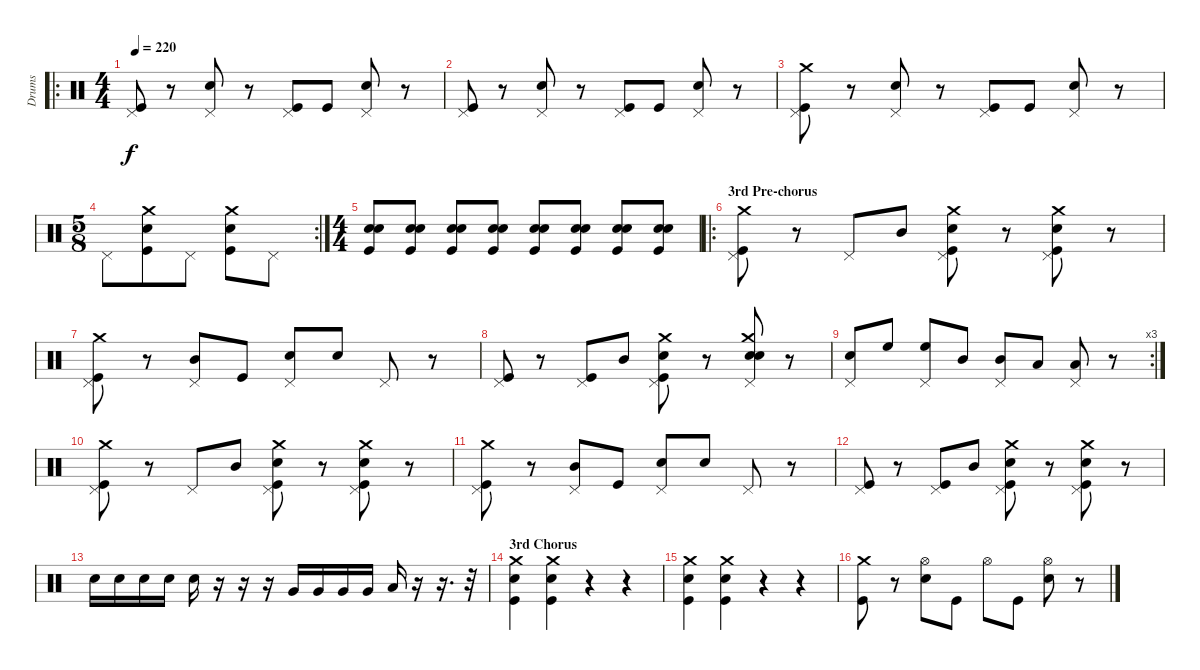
\track ("Drums" "Drums") {instrument percussion}
\staff {score}
\articulation defaults
\ro
\ts (4 4)
\tempo 220
\clef neutral
\ks c
("Pedal Hi-Hat (hit)" "Kick (hit)").8{dy f} r.8 ("Pedal Hi-Hat (hit)" "Electric Snare (hit)").8 r.8 ("Pedal Hi-Hat (hit)" "Kick (hit)").8 "Kick (hit)".8 ("Pedal Hi-Hat (hit)" "Electric Snare (hit)").8 r.8 |
("Pedal Hi-Hat (hit)" "Kick (hit)").8 r.8 ("Pedal Hi-Hat (hit)" "Electric Snare (hit)").8 r.8 ("Pedal Hi-Hat (hit)" "Kick (hit)").8 "Kick (hit)".8 ("Pedal Hi-Hat (hit)" "Electric Snare (hit)").8 r.8 |
("Pedal Hi-Hat (hit)" "Kick (hit)" "Crash medium (hit)").8 r.8 ("Pedal Hi-Hat (hit)" "Electric Snare (hit)").8 r.8 ("Pedal Hi-Hat (hit)" "Kick (hit)").8 "Kick (hit)".8 ("Pedal Hi-Hat (hit)" "Electric Snare (hit)").8 r.8 |
\rc 2
\ts (5 8)
"Pedal Hi-Hat (hit)".8 ("Crash medium (hit)" "Kick (hit)" "Electric Snare (hit)").8 "Pedal Hi-Hat (hit)".8 ("Crash medium (hit)" "Kick (hit)" "Electric Snare (hit)").8 "Pedal Hi-Hat (hit)".8 |
\ts (4 4)
("Snare (hit) 2" "Electric Snare (hit)" "Kick (hit)").8 ("Snare (hit) 2" "Electric Snare (hit)" "Kick (hit)").8 ("Snare (hit) 2" "Electric Snare (hit)" "Kick (hit)").8 ("Snare (hit) 2" "Electric Snare (hit)" "Kick (hit)").8 ("Snare (hit) 2" "Electric Snare (hit)" "Kick (hit)").8 ("Snare (hit) 2" "Electric Snare (hit)" "Kick (hit)").8 ("Snare (hit) 2" "Electric Snare (hit)" "Kick (hit)").8 ("Snare (hit) 2" "Electric Snare (hit)" "Kick (hit)").8 |
\ro
\section ("" "3rd Pre-chorus")
("Pedal Hi-Hat (hit)" "Crash medium (hit)" "Kick (hit)").8 r.8 "Pedal Hi-Hat (hit)".8 "Mid Tom (hit)".8 ("Pedal Hi-Hat (hit)" "Electric Snare (hit)" "Crash medium (hit)" "Kick (hit)").8 r.8 ("Pedal Hi-Hat (hit)" "Electric Snare (hit)" "Crash medium (hit)" "Kick (hit)").8 r.8 |
("Pedal Hi-Hat (hit)" "Crash medium (hit)" "Kick (hit)").8 r.8 ("Pedal Hi-Hat (hit)" "Mid Tom (hit)").8 "Kick (hit)".8 ("Pedal Hi-Hat (hit)" "Electric Snare (hit)").8 "Electric Snare (hit)".8 "Pedal Hi-Hat (hit)".8 r.8 |
("Pedal Hi-Hat (hit)" "Kick (hit)").8 r.8 ("Pedal Hi-Hat (hit)" "Kick (hit)").8 "Mid Tom (hit)".8 ("Pedal Hi-Hat (hit)" "Crash medium (hit)" "Kick (hit)" "Electric Snare (hit)").8 r.8 ("Pedal Hi-Hat (hit)" "Crash medium (hit)" "Snare (hit) 2" "Electric Snare (hit)").8 r.8 |
\rc 3
("Pedal Hi-Hat (hit)" "Electric Snare (hit)").8 "High Floor Tom (hit)".8 ("Pedal Hi-Hat (hit)" "High Floor Tom (hit)").8 "Mid Tom (hit)".8 ("Pedal Hi-Hat (hit)" "Mid Tom (hit)").8 "Low Tom (hit)".8 ("Pedal Hi-Hat (hit)" "Low Tom (hit)").8 r.8 |
("Pedal Hi-Hat (hit)" "Crash medium (hit)" "Kick (hit)").8 r.8 "Pedal Hi-Hat (hit)".8 "Mid Tom (hit)".8 ("Pedal Hi-Hat (hit)" "Electric Snare (hit)" "Crash medium (hit)" "Kick (hit)").8 r.8 ("Pedal Hi-Hat (hit)" "Electric Snare (hit)" "Crash medium (hit)" "Kick (hit)").8 r.8 |
("Pedal Hi-Hat (hit)" "Crash medium (hit)" "Kick (hit)").8 r.8 ("Pedal Hi-Hat (hit)" "Mid Tom (hit)").8 "Kick (hit)".8 ("Pedal Hi-Hat (hit)" "Electric Snare (hit)").8 "Electric Snare (hit)".8 "Pedal Hi-Hat (hit)".8 r.8 |
("Pedal Hi-Hat (hit)" "Kick (hit)").8 r.8 ("Pedal Hi-Hat (hit)" "Kick (hit)").8 "Mid Tom (hit)".8 ("Pedal Hi-Hat (hit)" "Crash medium (hit)" "Kick (hit)" "Electric Snare (hit)").8 r.8 ("Pedal Hi-Hat (hit)" "Crash medium (hit)" "Electric Snare (hit)" "Kick (hit)").8 r.8 |
"Electric Snare (hit)".16 "Electric Snare (hit)".16 "Electric Snare (hit)".16 "Electric Snare (hit)".16 "Electric Snare (hit)".16 r.16 r.16 r.16 "Very Low Tom (hit)".16 "Very Low Tom (hit)".16 "Very Low Tom (hit)".16 "Very Low Tom (hit)".16 "Low Floor Tom (hit)".16 r.16 r.16{d} r.32 |
\section ("" "3rd Chorus")
("Electric Snare (hit)" "Kick (hit)" "Crash medium (hit)").4 ("Electric Snare (hit)" "Kick (hit)" "Crash medium (hit)").4 r.4 r.4 |
("Electric Snare (hit)" "Crash medium (hit)" "Kick (hit)").4 ("Electric Snare (hit)" "Crash medium (hit)" "Kick (hit)").4 r.4 r.4 |
("Kick (hit)" "Crash medium (hit)").8 r.8 ("Hi-Hat (open)" "Electric Snare (hit)").8 "Kick (hit)".8 "Hi-Hat (open)".8 "Kick (hit)".8 ("Hi-Hat (open)" "Electric Snare (hit)").8 r.8
